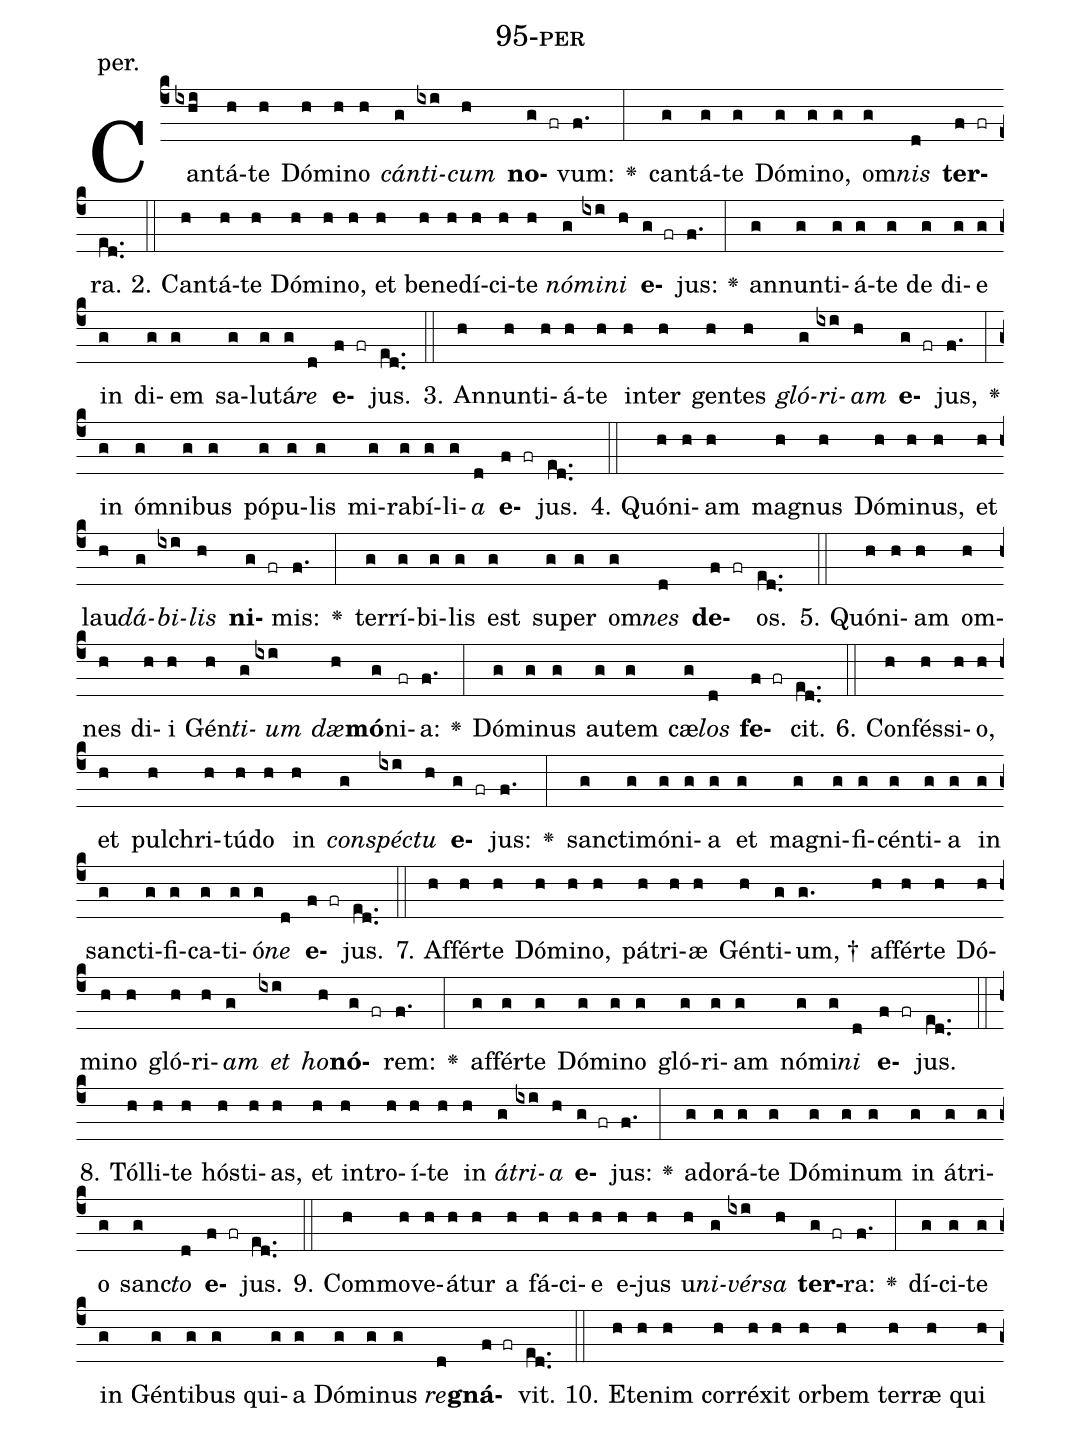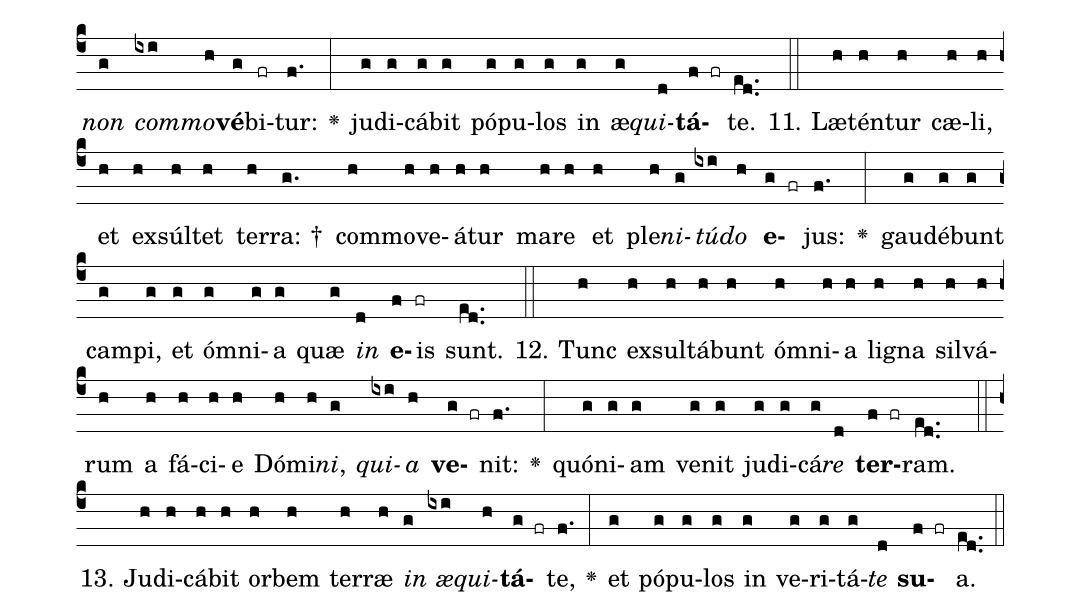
name: 95-per;
annotation: per.;
%%
(c4)Can(ixhi)tá(h)te(h) Dó(h)mi(h)no(h) <i>cán</i>(g)<i>ti</i>(ixi)<i>cum</i>(h) <b>no</b>(g fr)vum:(f.) <v>\greheightstar</v>(:) can(g)tá(g)te(g) Dó(g)mi(g)no,(g) om(g)<i>nis</i>(d) <b>ter</b>(f fr)ra.(ed..) (::)
2. Can(h)tá(h)te(h) Dó(h)mi(h)no,(h) et(h) be(h)ne(h)dí(h)ci(h)te(h) <i>nó</i>(g)<i>mi</i>(ixi)<i>ni</i>(h) <b>e</b>(g fr)jus:(f.) <v>\greheightstar</v>(:) an(g)nun(g)ti(g)á(g)te(g) de(g) di(g)e(g) in(g) di(g)em(g) sa(g)lu(g)tá(g)<i>re</i>(d) <b>e</b>(f fr)jus.(ed..) (::)
3. An(h)nun(h)ti(h)á(h)te(h) in(h)ter(h) gen(h)tes(h) <i>gló</i>(g)<i>ri</i>(ixi)<i>am</i>(h) <b>e</b>(g fr)jus,(f.) <v>\greheightstar</v>(:) in(g) óm(g)ni(g)bus(g) pó(g)pu(g)lis(g) mi(g)ra(g)bí(g)li(g)<i>a</i>(d) <b>e</b>(f fr)jus.(ed..) (::)
4. Quón(h)i(h)am(h) ma(h)gnus(h) Dó(h)mi(h)nus,(h) et(h) lau(h)<i>dá</i>(g)<i>bi</i>(ixi)<i>lis</i>(h) <b>ni</b>(g fr)mis:(f.) <v>\greheightstar</v>(:) ter(g)rí(g)bi(g)lis(g) est(g) su(g)per(g) om(g)<i>nes</i>(d) <b>de</b>(f fr)os.(ed..) (::)
5. Quón(h)i(h)am(h) om(h)nes(h) di(h)i(h) Gén(h)<i>ti</i>(g)<i>um</i>(ixi) <i>dæ</i>(h)<b>mó</b>(g)ni(fr)a:(f.) <v>\greheightstar</v>(:) Dó(g)mi(g)nus(g) au(g)tem(g) cæ(g)<i>los</i>(d) <b>fe</b>(f fr)cit.(ed..) (::)
6. Con(h)fés(h)si(h)o,(h) et(h) pul(h)chri(h)tú(h)do(h) in(h) <i>con</i>(g)<i>spéc</i>(ixi)<i>tu</i>(h) <b>e</b>(g fr)jus:(f.) <v>\greheightstar</v>(:) sanc(g)ti(g)mó(g)ni(g)a(g) et(g) ma(g)gni(g)fi(g)cén(g)ti(g)a(g) in(g) sanc(g)ti(g)fi(g)ca(g)ti(g)ó(g)<i>ne</i>(d) <b>e</b>(f fr)jus.(ed..) (::)
7. Af(h)fér(h)te(h) Dó(h)mi(h)no,(h) pá(h)tri(h)æ(h) Gén(h)ti(g)um, †(g.) af(h)fér(h)te(h) Dó(h)mi(h)no(h) gló(h)ri(h)<i>am</i>(g) <i>et</i>(ixi) <i>ho</i>(h)<b>nó</b>(g fr)rem:(f.) <v>\greheightstar</v>(:) af(g)fér(g)te(g) Dó(g)mi(g)no(g) gló(g)ri(g)am(g) nó(g)mi(g)<i>ni</i>(d) <b>e</b>(f fr)jus.(ed..) (::)
8. Tól(h)li(h)te(h) hós(h)ti(h)as,(h) et(h) in(h)tro(h)í(h)te(h) in(h) <i>á</i>(g)<i>tri</i>(ixi)<i>a</i>(h) <b>e</b>(g fr)jus:(f.) <v>\greheightstar</v>(:) ad(g)o(g)rá(g)te(g) Dó(g)mi(g)num(g) in(g) á(g)tri(g)o(g) sanc(g)<i>to</i>(d) <b>e</b>(f fr)jus.(ed..) (::)
9. Com(h)mo(h)ve(h)á(h)tur(h) a(h) fá(h)ci(h)e(h) e(h)jus(h) u(h)<i>ni</i>(g)<i>vér</i>(ixi)<i>sa</i>(h) <b>ter</b>(g fr)ra:(f.) <v>\greheightstar</v>(:) dí(g)ci(g)te(g) in(g) Gén(g)ti(g)bus(g) qui(g)a(g) Dó(g)mi(g)nus(g) <i>re</i>(d)<b>gná</b>(f fr)vit.(ed..) (::)
10. Et(h)e(h)nim(h) cor(h)ré(h)xit(h) or(h)bem(h) ter(h)ræ(h) qui(h) <i>non</i>(g) <i>com</i>(ixi)<i>mo</i>(h)<b>vé</b>(g)bi(fr)tur:(f.) <v>\greheightstar</v>(:) ju(g)di(g)cá(g)bit(g) pó(g)pu(g)los(g) in(g) æ(g)<i>qui</i>(d)<b>tá</b>(f fr)te.(ed..) (::)
11. Læ(h)tén(h)tur(h) cæ(h)li,(h) et(h) ex(h)súl(h)tet(h) ter(h)ra: †(g.) com(h)mo(h)ve(h)á(h)tur(h) ma(h)re(h) et(h) ple(h)<i>ni</i>(g)<i>tú</i>(ixi)<i>do</i>(h) <b>e</b>(g fr)jus:(f.) <v>\greheightstar</v>(:) gau(g)dé(g)bunt(g) cam(g)pi,(g) et(g) óm(g)ni(g)a(g) quæ(g) <i>in</i>(d) <b>e</b>(f)is(fr) sunt.(ed..) (::)
12. Tunc(h) ex(h)sul(h)tá(h)bunt(h) óm(h)ni(h)a(h) li(h)gna(h) sil(h)vá(h)rum(h) a(h) fá(h)ci(h)e(h) Dó(h)mi(h)<i>ni</i>,(g) <i>qui</i>(ixi)<i>a</i>(h) <b>ve</b>(g fr)nit:(f.) <v>\greheightstar</v>(:) quón(g)i(g)am(g) ve(g)nit(g) ju(g)di(g)cá(g)<i>re</i>(d) <b>ter</b>(f fr)ram.(ed..) (::)
13. Ju(h)di(h)cá(h)bit(h) or(h)bem(h) ter(h)ræ(h) <i>in</i>(g) <i>æ</i>(ixi)<i>qui</i>(h)<b>tá</b>(g fr)te,(f.) <v>\greheightstar</v>(:) et(g) pó(g)pu(g)los(g) in(g) ve(g)ri(g)tá(g)<i>te</i>(d) <b>su</b>(f fr)a.(ed..) (::)
